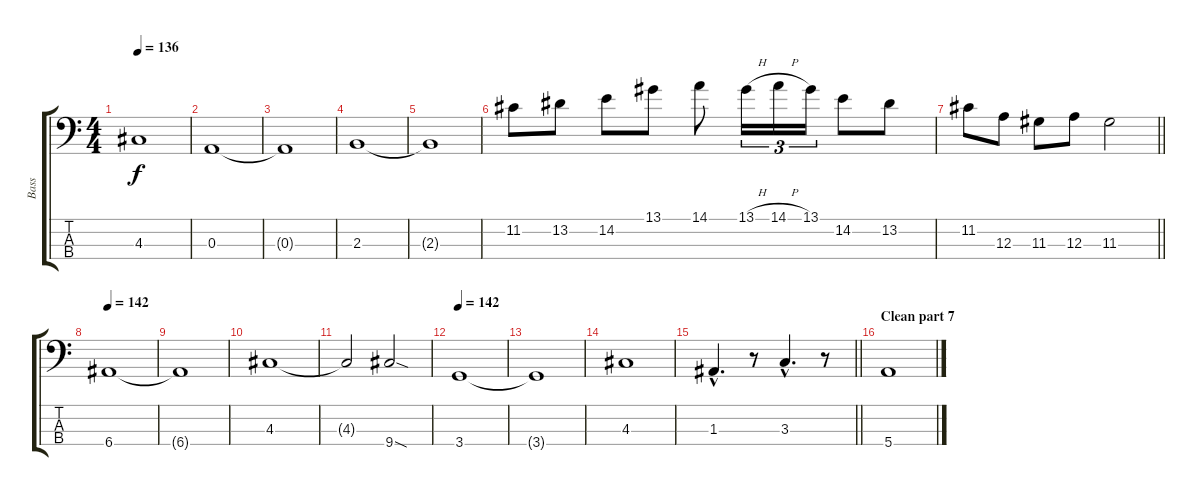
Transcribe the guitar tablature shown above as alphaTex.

\track ("Bass" "Bass") {instrument electricbasspick}
\staff {score tabs}
\tuning (G2 D2 A1 E1) {hide}
\ts (4 4)
\tempo 136
\clef f4
\ks c
4.3{t}.1{dy f} |
0.3.1 |
0.3{t}.1 |
2.3.1 |
2.3{t}.1 |
11.2.8 13.2.8 14.2.8 13.1.8 14.1.8 13.1{h}.16{tu (3 2)} 14.1{h}.16{tu (3 2)} 13.1.16{tu (3 2)} 14.2.8 13.2.8 |
\barLineRight lightlight
11.2.8 12.3.8 11.3.8 12.3.8 11.3.2 |
\tempo 142
6.4.1 |
6.4{t}.1 |
4.3.1 |
4.3{t}.2 9.4{sod}.2 |
\tempo 142
3.4.1 |
3.4{t}.1 |
4.3.1 |
\barLineRight lightlight
1.3{hac}.4{d} r.8 3.3{hac}.4{d} r.8 |
\section ("" "Clean part 7")
5.4.1
